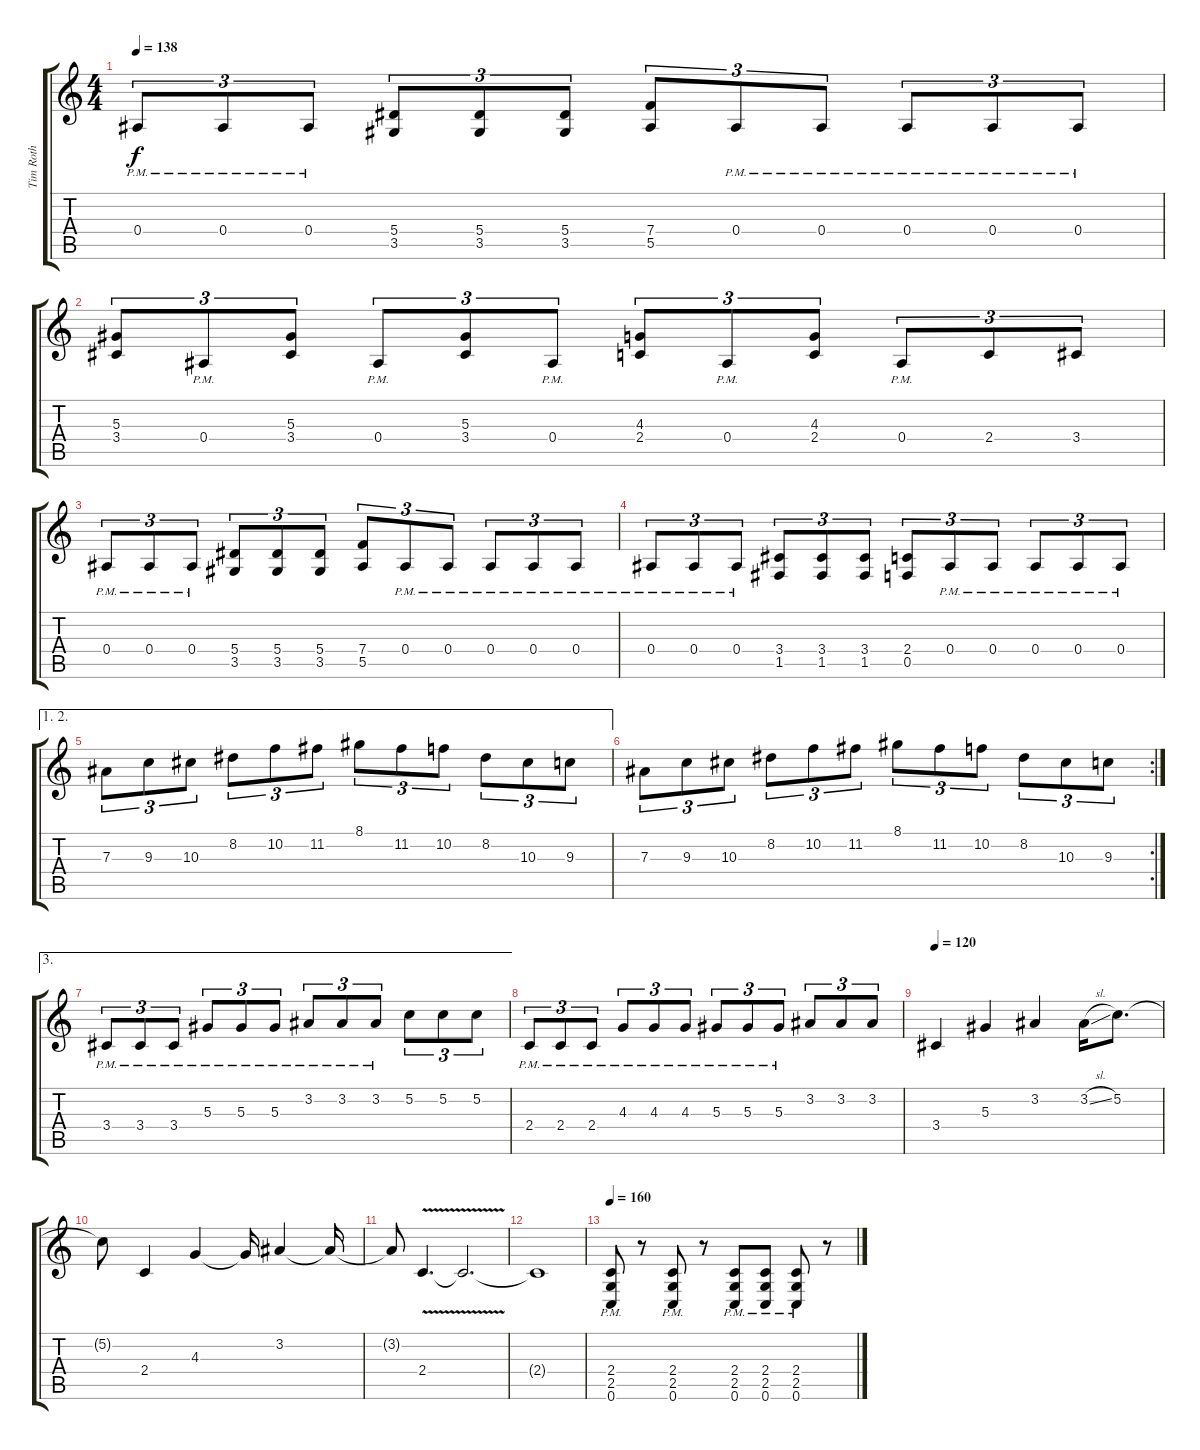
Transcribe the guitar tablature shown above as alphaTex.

\track ("Tim Roth" "Tim Roth") {instrument distortionguitar}
\staff {score tabs}
\tuning (C4 G3 Eb3 Bb2 F2 C2) {hide}
\ts (4 4)
\tempo 138
\clef g2
\ks c
0.4{pm}.8{tu (3 2) dy f} 0.4{pm}.8{tu (3 2)} 0.4{pm}.8{tu (3 2)} (5.4 3.5).8{tu (3 2)} (5.4 3.5).8{tu (3 2)} (5.4 3.5).8{tu (3 2)} (7.4 5.5).8{tu (3 2)} 0.4{pm}.8{tu (3 2)} 0.4{pm}.8{tu (3 2)} 0.4{pm}.8{tu (3 2)} 0.4{pm}.8{tu (3 2)} 0.4{pm}.8{tu (3 2)} |
(5.3 3.4).8{tu (3 2)} 0.4{pm}.8{tu (3 2)} (5.3 3.4).8{tu (3 2)} 0.4{pm}.8{tu (3 2)} (5.3 3.4).8{tu (3 2)} 0.4{pm}.8{tu (3 2)} (4.3 2.4).8{tu (3 2)} 0.4{pm}.8{tu (3 2)} (4.3 2.4).8{tu (3 2)} 0.4{pm}.8{tu (3 2)} 2.4.8{tu (3 2)} 3.4.8{tu (3 2)} |
0.4{pm}.8{tu (3 2)} 0.4{pm}.8{tu (3 2)} 0.4{pm}.8{tu (3 2)} (5.4 3.5).8{tu (3 2)} (5.4 3.5).8{tu (3 2)} (5.4 3.5).8{tu (3 2)} (7.4 5.5).8{tu (3 2)} 0.4{pm}.8{tu (3 2)} 0.4{pm}.8{tu (3 2)} 0.4{pm}.8{tu (3 2)} 0.4{pm}.8{tu (3 2)} 0.4{pm}.8{tu (3 2)} |
0.4{pm}.8{tu (3 2)} 0.4{pm}.8{tu (3 2)} 0.4{pm}.8{tu (3 2)} (3.4 1.5).8{tu (3 2)} (3.4 1.5).8{tu (3 2)} (3.4 1.5).8{tu (3 2)} (2.4 0.5).8{tu (3 2)} 0.4{pm}.8{tu (3 2)} 0.4{pm}.8{tu (3 2)} 0.4{pm}.8{tu (3 2)} 0.4{pm}.8{tu (3 2)} 0.4{pm}.8{tu (3 2)} |
\ae (1 2)
7.3.8{tu (3 2)} 9.3.8{tu (3 2)} 10.3.8{tu (3 2)} 8.2.8{tu (3 2)} 10.2.8{tu (3 2)} 11.2.8{tu (3 2)} 8.1.8{tu (3 2)} 11.2.8{tu (3 2)} 10.2.8{tu (3 2)} 8.2.8{tu (3 2)} 10.3.8{tu (3 2)} 9.3.8{tu (3 2)} |
\rc 2
7.3.8{tu (3 2)} 9.3.8{tu (3 2)} 10.3.8{tu (3 2)} 8.2.8{tu (3 2)} 10.2.8{tu (3 2)} 11.2.8{tu (3 2)} 8.1.8{tu (3 2)} 11.2.8{tu (3 2)} 10.2.8{tu (3 2)} 8.2.8{tu (3 2)} 10.3.8{tu (3 2)} 9.3.8{tu (3 2)} |
\ae 3
3.4{pm}.8{tu (3 2)} 3.4{pm}.8{tu (3 2)} 3.4{pm}.8{tu (3 2)} 5.3{pm}.8{tu (3 2)} 5.3{pm}.8{tu (3 2)} 5.3{pm}.8{tu (3 2)} 3.2{pm}.8{tu (3 2)} 3.2{pm}.8{tu (3 2)} 3.2{pm}.8{tu (3 2)} 5.2.8{tu (3 2)} 5.2.8{tu (3 2)} 5.2.8{tu (3 2)} |
2.4{pm}.8{tu (3 2)} 2.4{pm}.8{tu (3 2)} 2.4{pm}.8{tu (3 2)} 4.3{pm}.8{tu (3 2)} 4.3{pm}.8{tu (3 2)} 4.3{pm}.8{tu (3 2)} 5.3{pm}.8{tu (3 2)} 5.3{pm}.8{tu (3 2)} 5.3{pm}.8{tu (3 2)} 3.2.8{tu (3 2)} 3.2.8{tu (3 2)} 3.2.8{tu (3 2)} |
\tempo 120
3.4.4 5.3.4 3.2.4 3.2{sl}.16 5.2.8{d} |
5.2{t}.8 2.4.4 4.3.4 4.3{t}.16 3.2.4 3.2{t}.16 |
3.2{t}.8 2.4{v}.4{d} 2.4{t}.2{d} |
2.4{t}.1 |
\tempo 160
(2.4{pm} 2.5{pm} 0.6{pm}).8 r.8 (2.4{pm} 2.5{pm} 0.6{pm}).8 r.8 (2.4{pm} 2.5{pm} 0.6{pm}).8 (2.4{pm} 2.5{pm} 0.6{pm}).8 (2.4{pm} 2.5{pm} 0.6{pm}).8 r.8
